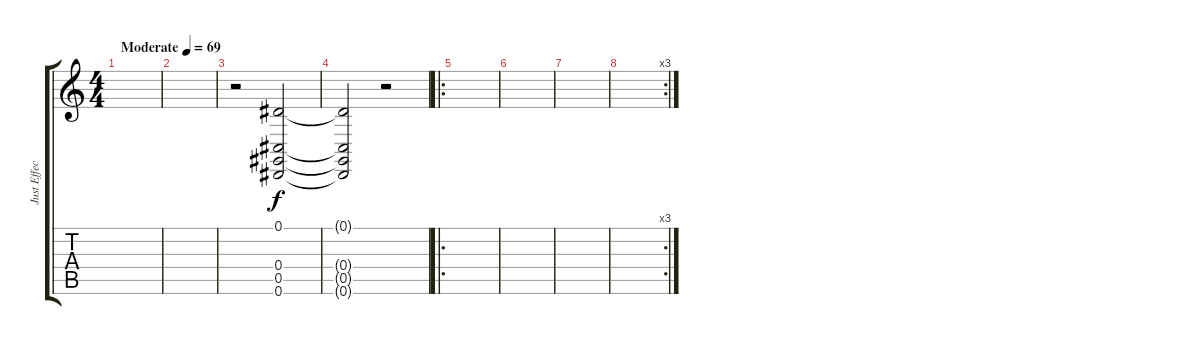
\track ("Just Effects" "Just Effec") {instrument reversecymbal}
\staff {score tabs}
\tuning (Eb4 Bb3 Gb3 Db3 Ab2 Eb2) {hide}
\ts (4 4)
\tempo (69 "Moderate")
\clef g2
\ks c
|
|
r.2 (0.1 0.4 0.5 0.6).2 |
(0.1{t} 0.4{t} 0.5{t} 0.6{t}).2 r.2 |
\ro
|
|
|
\rc 3
